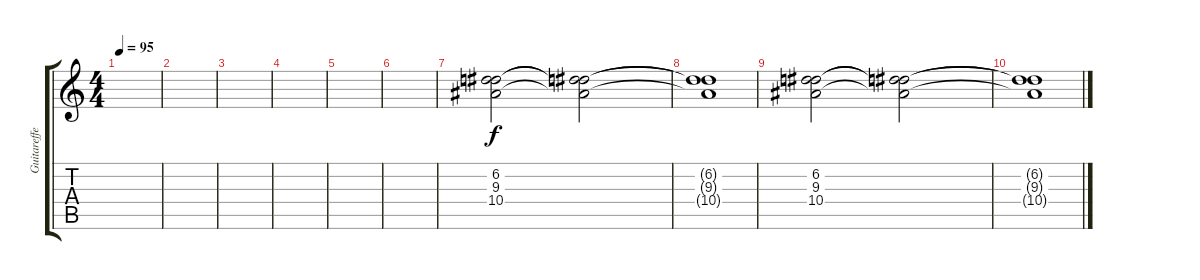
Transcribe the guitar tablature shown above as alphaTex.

\track ("Guitareffect" "Guitareffe") {instrument distortionguitar}
\staff {score tabs}
\tuning (D4 A3 F3 C3 G2 C2) {hide}
\ts (4 4)
\tempo 95
\clef g2
\ks c
|
|
|
|
|
|
(6.2 9.3 10.4).2{balance 0 instrument pad8sweep} (6.2{t} 9.3{t} 10.4{t}).2 |
(6.2{t} 9.3{t} 10.4{t}).1{balance 16} |
(6.2 9.3 10.4).2{balance 0 instrument pad8sweep} (6.2{t} 9.3{t} 10.4{t}).2 |
(6.2{t} 9.3{t} 10.4{t}).1{balance 16}
